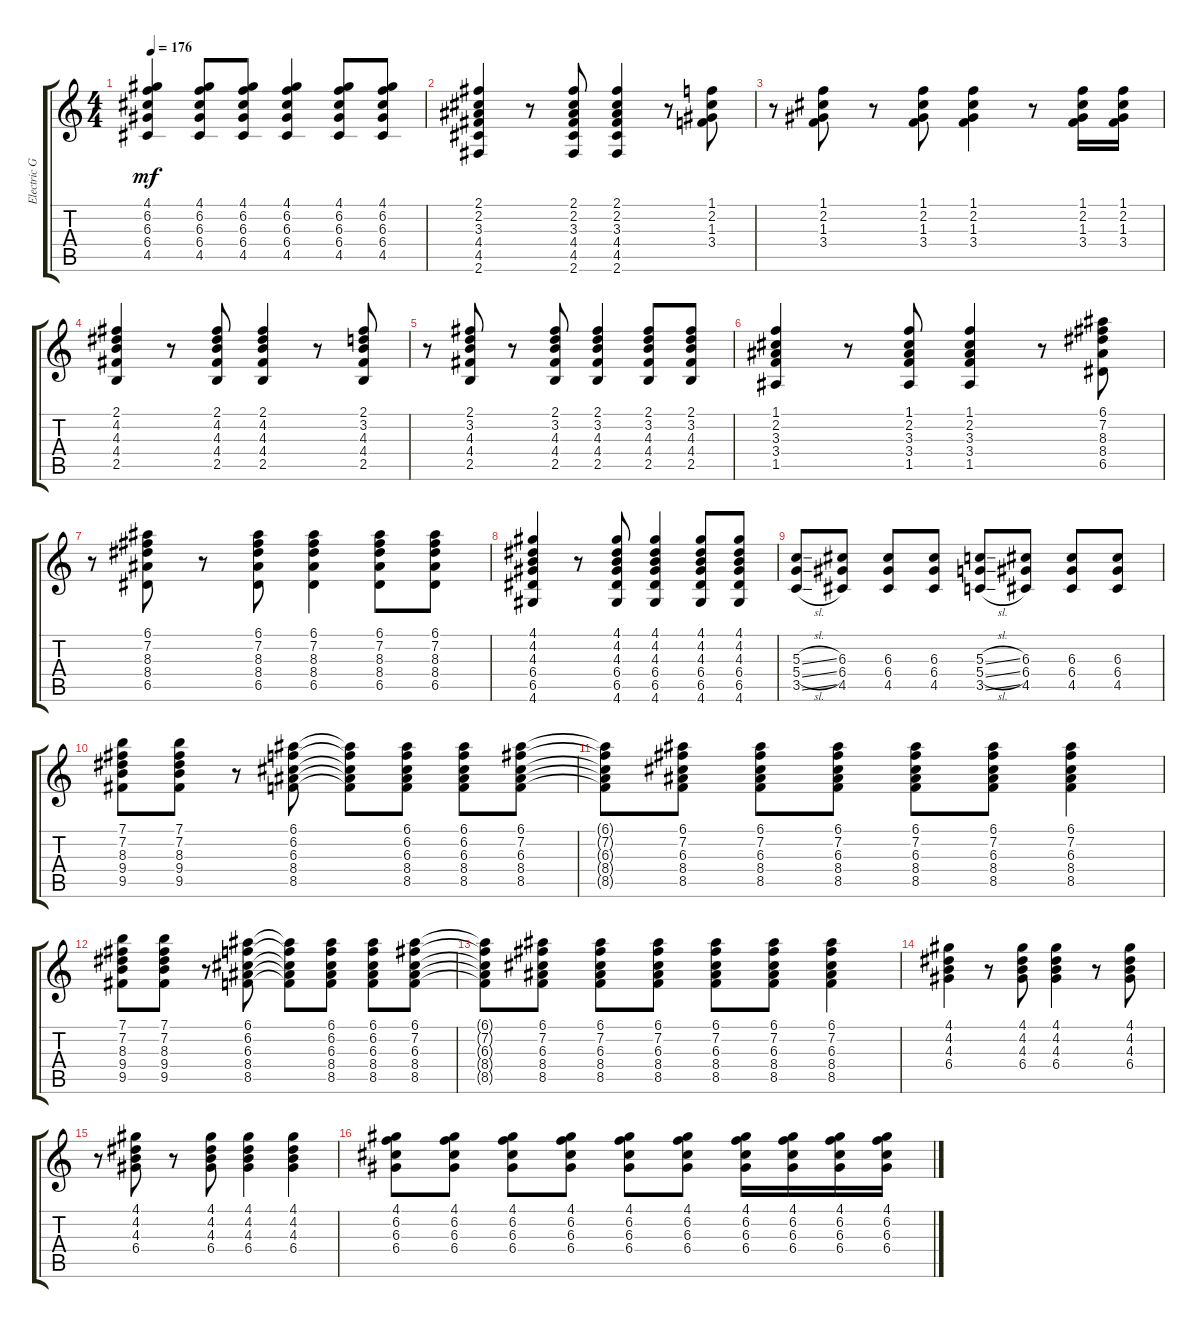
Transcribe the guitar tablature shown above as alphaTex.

\track ("Electric Guitar" "Electric G") {instrument overdrivenguitar}
\staff {score tabs}
\tuning (E4 B3 G3 D3 A2 E2) {hide}
\ts (4 4)
\tempo 176
\clef g2
\ks c
(4.1 6.2 6.3 6.4 4.5).4{dy mf} (4.1 6.2 6.3 6.4 4.5).8 (4.1 6.2 6.3 6.4 4.5).8 (4.1 6.2 6.3 6.4 4.5).4 (4.1 6.2 6.3 6.4 4.5).8 (4.1 6.2 6.3 6.4 4.5).8 |
(2.1 2.2 3.3 4.4 4.5 2.6).4 r.8 (2.1 2.2 3.3 4.4 4.5 2.6).8 (2.1 2.2 3.3 4.4 4.5 2.6).4 r.8 (1.1 2.2 1.3 3.4).8 |
r.8 (1.1 2.2 1.3 3.4).8 r.8 (1.1 2.2 1.3 3.4).8 (1.1 2.2 1.3 3.4).4 r.8 (1.1 2.2 1.3 3.4).16 (1.1 2.2 1.3 3.4).16 |
(2.1 4.2 4.3 4.4 2.5).4 r.8 (2.1 4.2 4.3 4.4 2.5).8 (2.1 4.2 4.3 4.4 2.5).4 r.8 (2.1 3.2 4.3 4.4 2.5).8 |
r.8 (2.1 3.2 4.3 4.4 2.5).8 r.8 (2.1 3.2 4.3 4.4 2.5).8 (2.1 3.2 4.3 4.4 2.5).4 (2.1 3.2 4.3 4.4 2.5).8 (2.1 3.2 4.3 4.4 2.5).8 |
(1.1 2.2 3.3 3.4 1.5).4 r.8 (1.1 2.2 3.3 3.4 1.5).8 (1.1 2.2 3.3 3.4 1.5).4 r.8 (6.1 7.2 8.3 8.4 6.5).8 |
r.8 (6.1 7.2 8.3 8.4 6.5).8 r.8 (6.1 7.2 8.3 8.4 6.5).8 (6.1 7.2 8.3 8.4 6.5).4 (6.1 7.2 8.3 8.4 6.5).8 (6.1 7.2 8.3 8.4 6.5).8 |
(4.1 4.2 4.3 6.4 6.5 4.6).4 r.8 (4.1 4.2 4.3 6.4 6.5 4.6).8 (4.1 4.2 4.3 6.4 6.5 4.6).4 (4.1 4.2 4.3 6.4 6.5 4.6).8 (4.1 4.2 4.3 6.4 6.5 4.6).8 |
(5.3{sl} 5.4{sl} 3.5{sl}).8 (6.3 6.4 4.5).8 (6.3 6.4 4.5).8 (6.3 6.4 4.5).8 (5.3{sl} 5.4{sl} 3.5{sl}).8 (6.3 6.4 4.5).8 (6.3 6.4 4.5).8 (6.3 6.4 4.5).8 |
(7.1 7.2 8.3 9.4 9.5).8 (7.1 7.2 8.3 9.4 9.5).8 r.8 (6.1 6.2 6.3 8.4 8.5).8 (6.1{t} 6.2{t} 6.3{t} 8.4{t} 8.5{t}).8 (6.1 6.2 6.3 8.4 8.5).8 (6.1 6.2 6.3 8.4 8.5).8 (6.1 7.2 6.3 8.4 8.5).8 |
(6.1{t} 7.2{t} 6.3{t} 8.4{t} 8.5{t}).8 (6.1 7.2 6.3 8.4 8.5).8 (6.1 7.2 6.3 8.4 8.5).8 (6.1 7.2 6.3 8.4 8.5).8 (6.1 7.2 6.3 8.4 8.5).8 (6.1 7.2 6.3 8.4 8.5).8 (6.1 7.2 6.3 8.4 8.5).4 |
(7.1 7.2 8.3 9.4 9.5).8 (7.1 7.2 8.3 9.4 9.5).8 r.8 (6.1 6.2 6.3 8.4 8.5).8 (6.1{t} 6.2{t} 6.3{t} 8.4{t} 8.5{t}).8 (6.1 6.2 6.3 8.4 8.5).8 (6.1 6.2 6.3 8.4 8.5).8 (6.1 7.2 6.3 8.4 8.5).8 |
(6.1{t} 7.2{t} 6.3{t} 8.4{t} 8.5{t}).8 (6.1 7.2 6.3 8.4 8.5).8 (6.1 7.2 6.3 8.4 8.5).8 (6.1 7.2 6.3 8.4 8.5).8 (6.1 7.2 6.3 8.4 8.5).8 (6.1 7.2 6.3 8.4 8.5).8 (6.1 7.2 6.3 8.4 8.5).4 |
(4.1 4.2 4.3 6.4).4 r.8 (4.1 4.2 4.3 6.4).8 (4.1 4.2 4.3 6.4).4 r.8 (4.1 4.2 4.3 6.4).8 |
r.8 (4.1 4.2 4.3 6.4).8 r.8 (4.1 4.2 4.3 6.4).8 (4.1 4.2 4.3 6.4).4 (4.1 4.2 4.3 6.4).4 |
(4.1 6.2 6.3 6.4).8 (4.1 6.2 6.3 6.4).8 (4.1 6.2 6.3 6.4).8 (4.1 6.2 6.3 6.4).8 (4.1 6.2 6.3 6.4).8 (4.1 6.2 6.3 6.4).8 (4.1 6.2 6.3 6.4).16 (4.1 6.2 6.3 6.4).16 (4.1 6.2 6.3 6.4).16 (4.1 6.2 6.3 6.4).16
